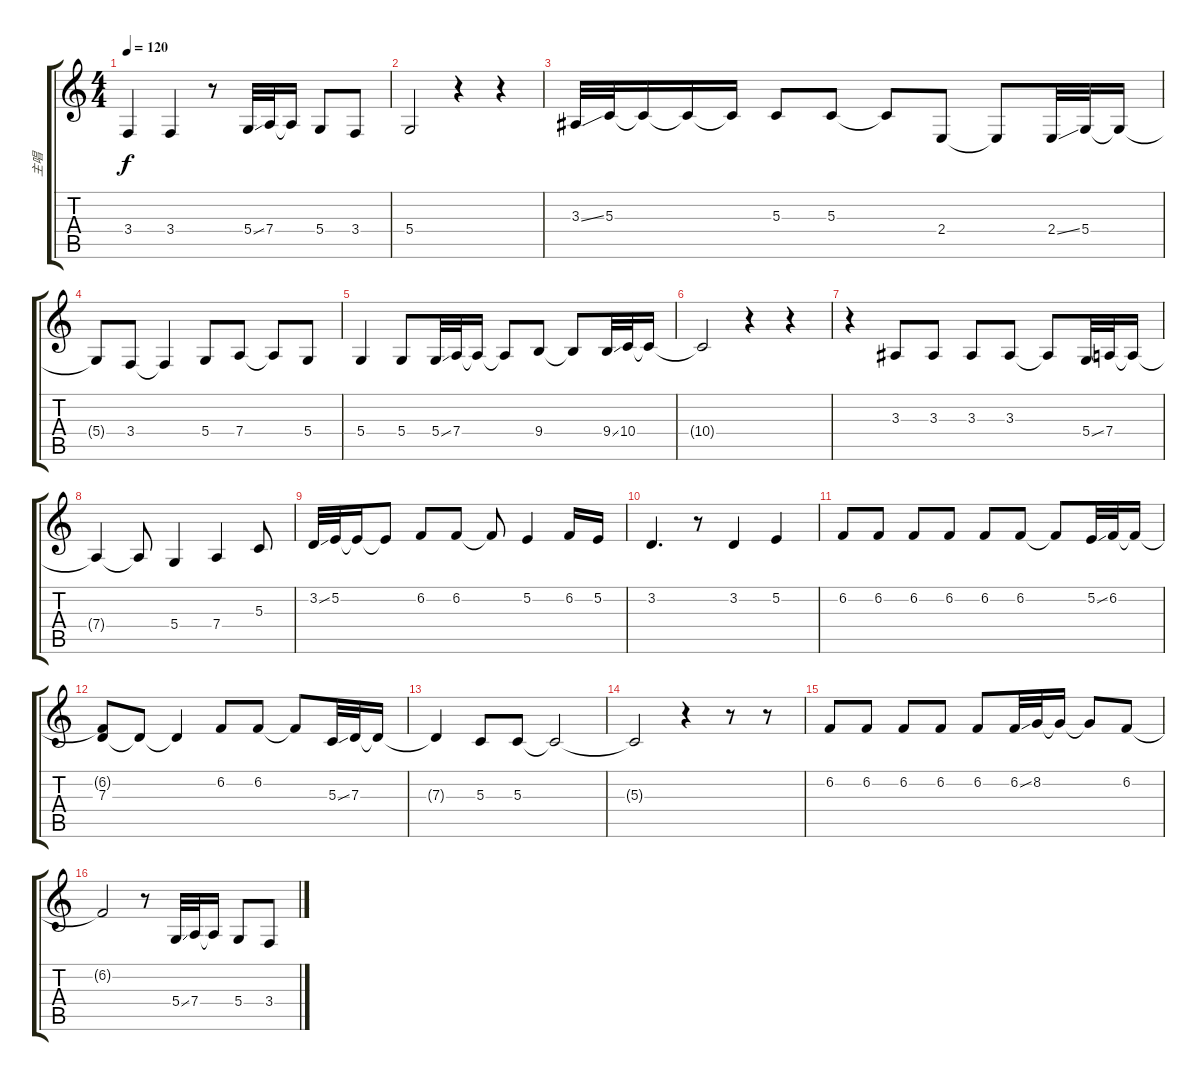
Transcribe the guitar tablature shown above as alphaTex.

\track ("主唱" "主唱") {instrument lead3calliope}
\staff {score tabs}
\tuning (E4 B3 G3 D3 A2 E2) {hide}
\ts (4 4)
\tempo 120
\clef g2
\ks c
3.4.4{dy f} 3.4.4 r.8 5.4{ss}.32 7.4.32 7.4{t}.16 5.4.8 3.4.8 |
5.4.2 r.4 r.4 |
3.3{ss}.32 5.3.32 5.3{t}.16 5.3{t}.16 5.3{t}.16 5.3.8 5.3.8 5.3{t}.8 2.4.8 2.4{t}.8 2.4{ss}.32 5.4.32 5.4{t}.16 |
5.4{t}.8 3.4.8 3.4{t}.4 5.4.8 7.4.8 7.4{t}.8 5.4.8 |
5.4.4 5.4.8 5.4{ss}.32 7.4.32 7.4{t}.16 7.4{t}.8 9.4.8 9.4{t}.8 9.4{ss}.32 10.4.32 10.4{t}.16 |
10.4{t}.2 r.4 r.4 |
r.4 3.3.8 3.3.8 3.3.8 3.3.8 3.3{t}.8 5.4{ss}.32 7.4.32 7.4{t}.16 |
7.4{t}.4 7.4{t}.8 5.4.4 7.4.4 5.3.8 |
3.2{ss}.32 5.2.32 5.2{t}.16 5.2{t}.8 6.2.8 6.2.8 6.2{t}.8 5.2.4 6.2.16 5.2.16 |
3.2.4{d} r.8 3.2.4 5.2.4 |
6.2.8 6.2.8 6.2.8 6.2.8 6.2.8 6.2.8 6.2{t}.8 5.2{ss}.32 6.2.32 6.2{t}.16 |
(6.2{t} 7.3).8 7.3{t}.8 7.3{t}.4 6.2.8 6.2.8 6.2{t}.8 5.3{ss}.32 7.3.32 7.3{t}.16 |
7.3{t}.4 5.3.8 5.3.8 5.3{t}.2 |
5.3{t}.2 r.4 r.8 r.8 |
6.2.8 6.2.8 6.2.8 6.2.8 6.2.8 6.2{ss}.32 8.2.32 8.2{t}.16 8.2{t}.8 6.2.8 |
6.2{t}.2 r.8 5.4{ss}.32 7.4.32 7.4{t}.16 5.4.8 3.4.8
